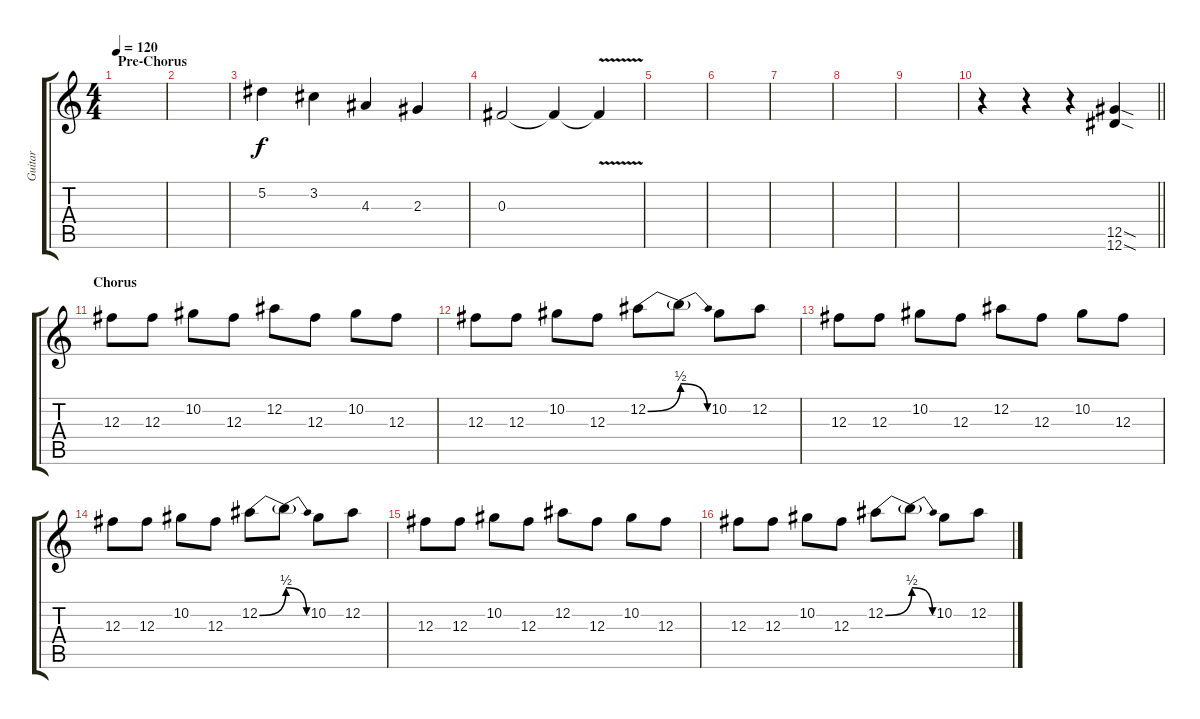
\track ("Guitar" "Guitar") {instrument distortionguitar}
\staff {score tabs}
\tuning (Eb4 Bb3 Gb3 Db3 Ab2 Eb2) {hide}
\ts (4 4)
\section ("" "Pre-Chorus")
\tempo 120
\clef g2
\ks c
|
|
5.2.4 3.2.4 4.3.4 2.3.4 |
0.3.2 0.3{t}.4 0.3{v t}.4 |
|
|
|
|
|
\barLineRight lightlight
r.4 r.4 r.4 (12.5{sod} 12.6{sod}).4 |
\section ("" "Chorus")
12.3.8{volume 9 balance 8} 12.3.8 10.2.8 12.3.8 12.2.8 12.3.8 10.2.8 12.3.8 |
12.3.8 12.3.8 10.2.8 12.3.8 12.2{be (bend 0 0 60 2)}.8 12.2{be (release 0 2 60 0) t}.8 10.2.8 12.2.8 |
12.3.8 12.3.8 10.2.8 12.3.8 12.2.8 12.3.8 10.2.8 12.3.8 |
12.3.8 12.3.8 10.2.8 12.3.8 12.2{be (bend 0 0 60 2)}.8 12.2{be (release 0 2 60 0) t}.8 10.2.8 12.2.8 |
12.3.8 12.3.8 10.2.8 12.3.8 12.2.8 12.3.8 10.2.8 12.3.8 |
12.3.8 12.3.8 10.2.8 12.3.8 12.2{be (bend 0 0 60 2)}.8 12.2{be (release 0 2 60 0) t}.8 10.2.8 12.2.8
